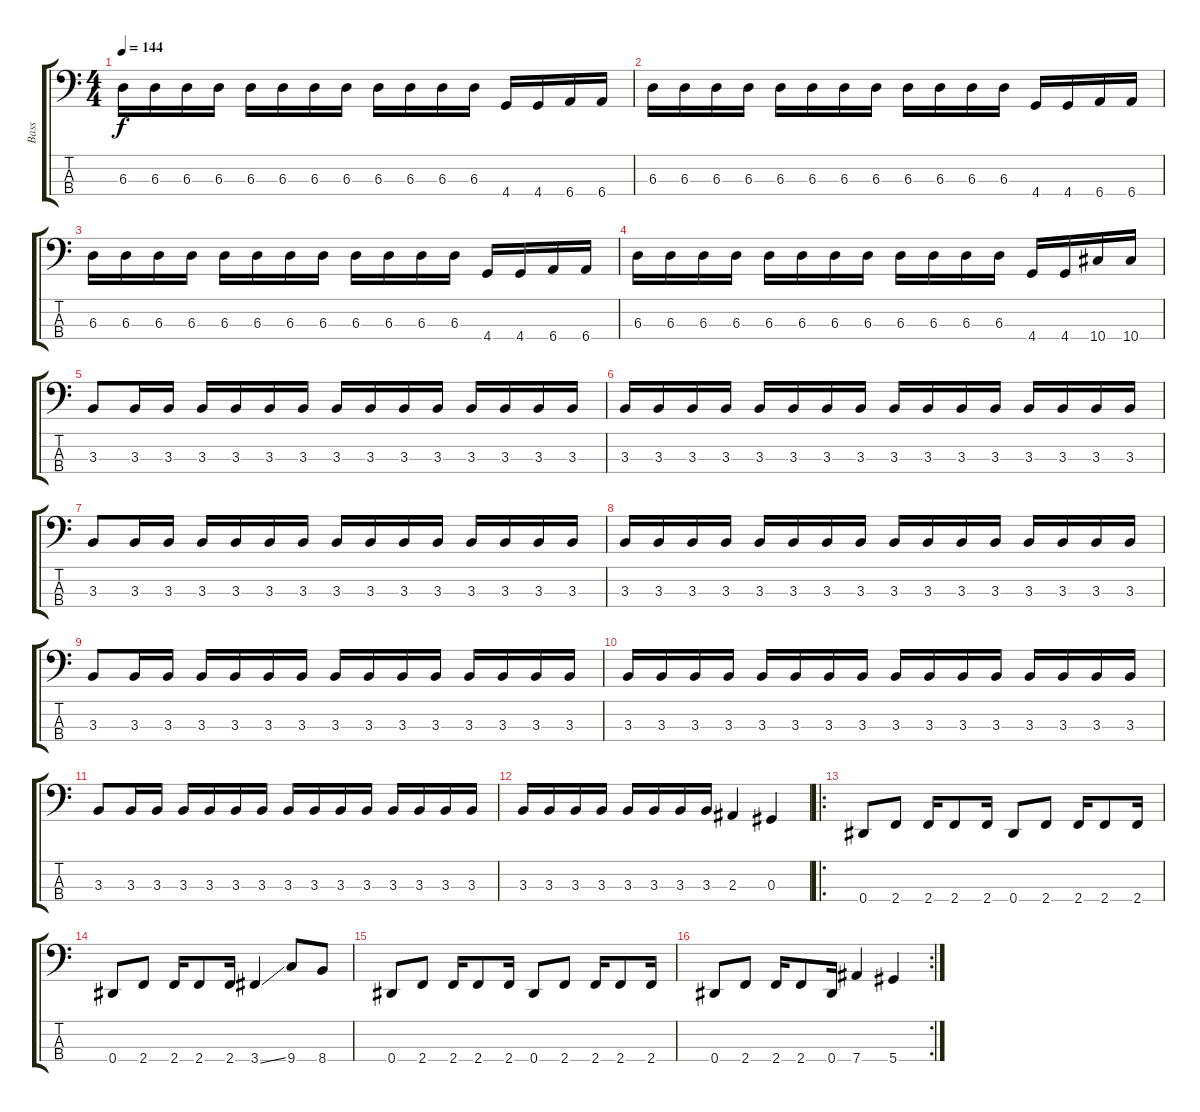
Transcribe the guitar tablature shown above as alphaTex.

\track ("Bass" "Bass") {instrument electricbassfinger}
\staff {score tabs}
\tuning (Gb2 Db2 Ab1 Eb1) {hide}
\ts (4 4)
\tempo 144
\clef f4
\ks c
6.3.16{dy f} 6.3.16 6.3.16 6.3.16 6.3.16 6.3.16 6.3.16 6.3.16 6.3.16 6.3.16 6.3.16 6.3.16 4.4.16 4.4.16 6.4.16 6.4.16 |
6.3.16 6.3.16 6.3.16 6.3.16 6.3.16 6.3.16 6.3.16 6.3.16 6.3.16 6.3.16 6.3.16 6.3.16 4.4.16 4.4.16 6.4.16 6.4.16 |
6.3.16 6.3.16 6.3.16 6.3.16 6.3.16 6.3.16 6.3.16 6.3.16 6.3.16 6.3.16 6.3.16 6.3.16 4.4.16 4.4.16 6.4.16 6.4.16 |
6.3.16 6.3.16 6.3.16 6.3.16 6.3.16 6.3.16 6.3.16 6.3.16 6.3.16 6.3.16 6.3.16 6.3.16 4.4.16 4.4.16 10.4.16 10.4.16 |
3.3.8 3.3.16 3.3.16 3.3.16 3.3.16 3.3.16 3.3.16 3.3.16 3.3.16 3.3.16 3.3.16 3.3.16 3.3.16 3.3.16 3.3.16 |
3.3.16 3.3.16 3.3.16 3.3.16 3.3.16 3.3.16 3.3.16 3.3.16 3.3.16 3.3.16 3.3.16 3.3.16 3.3.16 3.3.16 3.3.16 3.3.16 |
3.3.8 3.3.16 3.3.16 3.3.16 3.3.16 3.3.16 3.3.16 3.3.16 3.3.16 3.3.16 3.3.16 3.3.16 3.3.16 3.3.16 3.3.16 |
3.3.16 3.3.16 3.3.16 3.3.16 3.3.16 3.3.16 3.3.16 3.3.16 3.3.16 3.3.16 3.3.16 3.3.16 3.3.16 3.3.16 3.3.16 3.3.16 |
3.3.8 3.3.16 3.3.16 3.3.16 3.3.16 3.3.16 3.3.16 3.3.16 3.3.16 3.3.16 3.3.16 3.3.16 3.3.16 3.3.16 3.3.16 |
3.3.16 3.3.16 3.3.16 3.3.16 3.3.16 3.3.16 3.3.16 3.3.16 3.3.16 3.3.16 3.3.16 3.3.16 3.3.16 3.3.16 3.3.16 3.3.16 |
3.3.8 3.3.16 3.3.16 3.3.16 3.3.16 3.3.16 3.3.16 3.3.16 3.3.16 3.3.16 3.3.16 3.3.16 3.3.16 3.3.16 3.3.16 |
3.3.16 3.3.16 3.3.16 3.3.16 3.3.16 3.3.16 3.3.16 3.3.16 2.3.4 0.3.4 |
\ro
0.4.8 2.4.8 2.4.16 2.4.8 2.4.16 0.4.8 2.4.8 2.4.16 2.4.8 2.4.16 |
0.4.8 2.4.8 2.4.16 2.4.8 2.4.16 3.4{ss}.4 9.4.8 8.4.8 |
0.4.8 2.4.8 2.4.16 2.4.8 2.4.16 0.4.8 2.4.8 2.4.16 2.4.8 2.4.16 |
\rc 2
0.4.8 2.4.8 2.4.16 2.4.8 0.4.16 7.4.4 5.4.4
